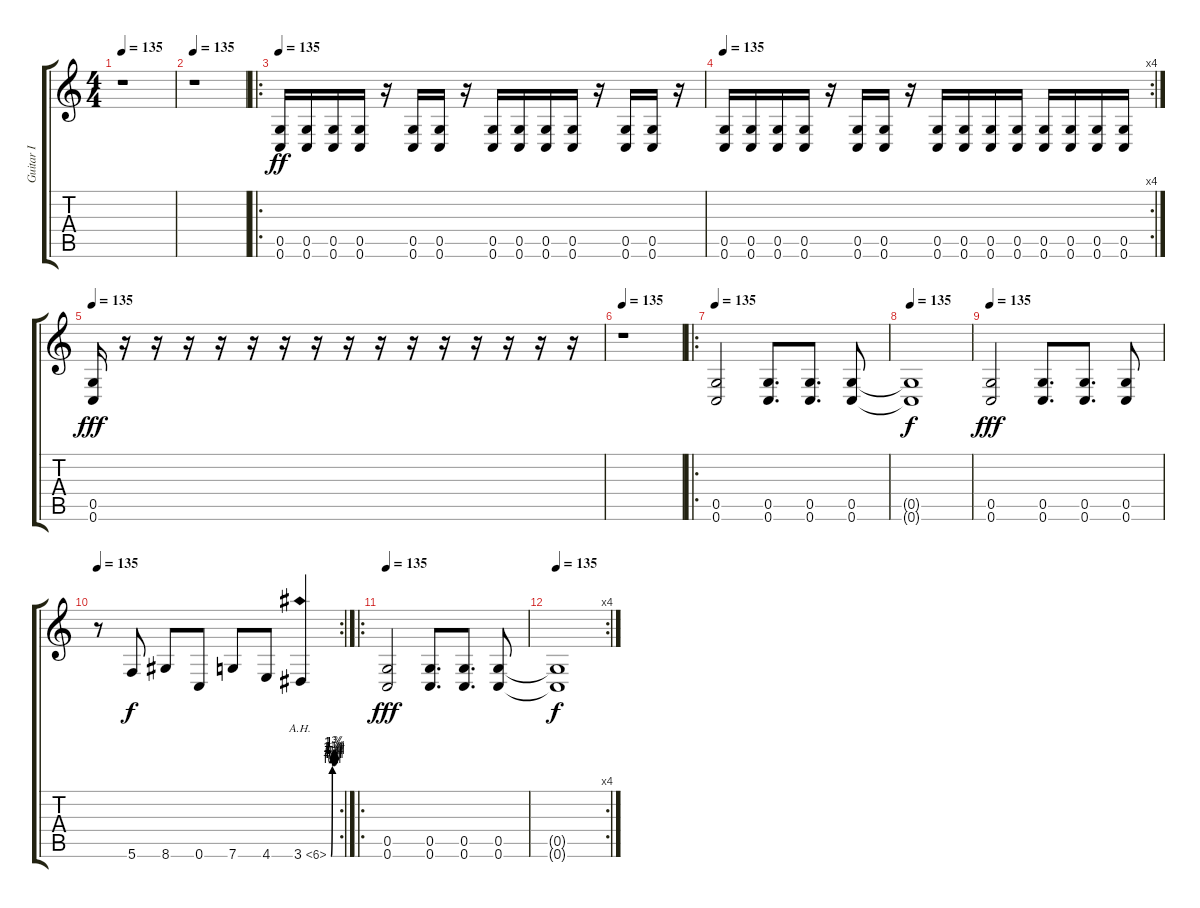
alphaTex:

\track ("Guitar I" "Guitar I") {instrument distortionguitar}
\staff {score tabs}
\tuning (D4 A3 F3 C3 G2 C2) {hide}
\ts (4 4)
\tempo 135
\clef g2
\ks c
r.1{dy ff} |
\tempo 135
r.1 |
\ro
\tempo 135
(0.5 0.6).16 (0.5 0.6).16 (0.5 0.6).16 (0.5 0.6).16 r.16 (0.5 0.6).16 (0.5 0.6).16 r.16 (0.5 0.6).16 (0.5 0.6).16 (0.5 0.6).16 (0.5 0.6).16 r.16 (0.5 0.6).16 (0.5 0.6).16 r.16 |
\rc 4
\tempo 135
(0.5 0.6).16 (0.5 0.6).16 (0.5 0.6).16 (0.5 0.6).16 r.16 (0.5 0.6).16 (0.5 0.6).16 r.16 (0.5 0.6).16 (0.5 0.6).16 (0.5 0.6).16 (0.5 0.6).16 (0.5 0.6).16 (0.5 0.6).16 (0.5 0.6).16 (0.5 0.6).16 |
\tempo 135
(0.5 0.6).16{dy fff} r.16 r.16 r.16 r.16 r.16 r.16 r.16 r.16 r.16 r.16 r.16 r.16 r.16 r.16 r.16 |
\tempo 135
r.1 |
\ro
\tempo 135
(0.5 0.6).2 (0.5 0.6).8{d} (0.5 0.6).8{d} (0.5 0.6).8 |
\tempo 135
(0.5{t} 0.6{t}).1{dy f} |
\tempo 135
(0.5 0.6).2{dy fff} (0.5 0.6).8{d} (0.5 0.6).8{d} (0.5 0.6).8 |
\rc 2
\tempo 135
r.8 5.6.8{dy f} 8.6.8 0.6.8 7.6.8 4.6.8 3.6{be (custom 0 0 15 4 20 6 25 4 30 7 35 4 40 6 45 4 50 7 60 4) ah 3}.4 |
\ro
\tempo 135
(0.5 0.6).2{dy fff} (0.5 0.6).8{d} (0.5 0.6).8{d} (0.5 0.6).8 |
\rc 4
\tempo 135
(0.5{t} 0.6{t}).1{dy f}
